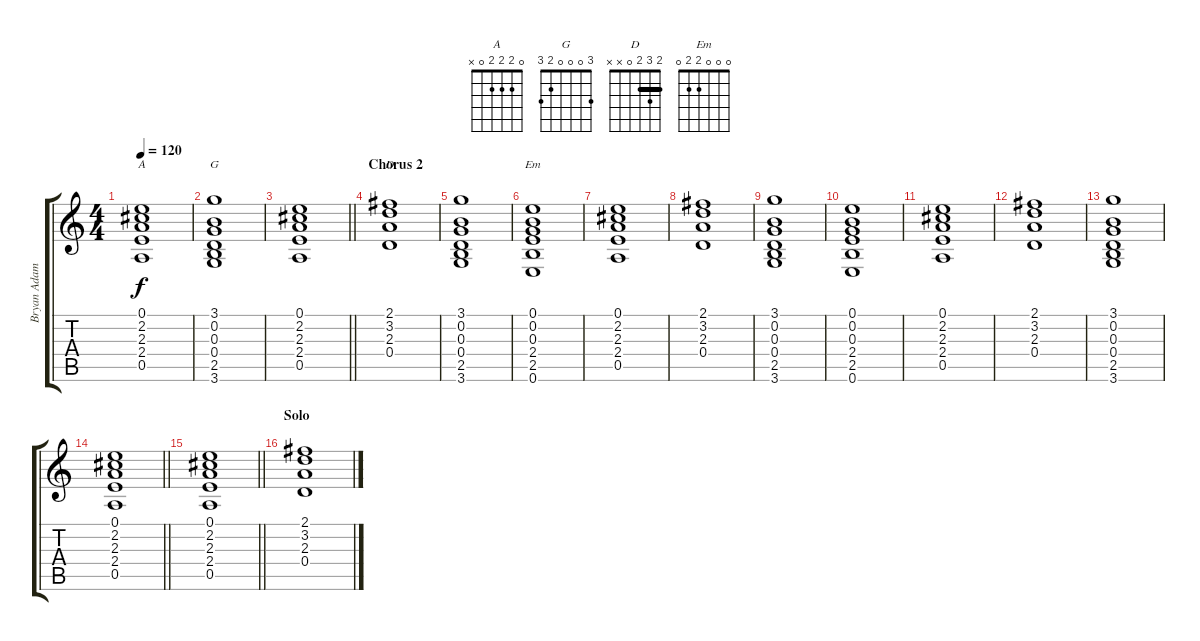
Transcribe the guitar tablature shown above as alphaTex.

\track ("Bryan Adams" "Bryan Adam") {instrument electricguitarclean}
\staff {score tabs}
\tuning (E4 B3 G3 D3 A2 E2) {hide}
\chord ("A" 0 2 2 2 0 x)
\chord ("G" 3 0 0 0 2 3)
\chord ("D" 2 3 2 0 x x) {barre 2}
\chord ("Em" 0 0 0 2 2 0)
\ts (4 4)
\tempo 120
\clef g2
\ks c
(0.1 2.2 2.3 2.4 0.5).1{ch "A" dy f} |
(3.1 0.2 0.3 0.4 2.5 3.6).1{ch "G"} |
\barLineRight lightlight
(0.1 2.2 2.3 2.4 0.5).1 |
\section ("" "Chorus 2")
(2.1 3.2 2.3 0.4).1{ch "D"} |
(3.1 0.2 0.3 0.4 2.5 3.6).1 |
(0.1 0.2 0.3 2.4 2.5 0.6).1{ch "Em"} |
(0.1 2.2 2.3 2.4 0.5).1 |
(2.1 3.2 2.3 0.4).1 |
(3.1 0.2 0.3 0.4 2.5 3.6).1 |
(0.1 0.2 0.3 2.4 2.5 0.6).1 |
(0.1 2.2 2.3 2.4 0.5).1 |
(2.1 3.2 2.3 0.4).1 |
(3.1 0.2 0.3 0.4 2.5 3.6).1 |
\barLineRight lightlight
(0.1 2.2 2.3 2.4 0.5).1 |
\barLineRight lightlight
(0.1 2.2 2.3 2.4 0.5).1 |
\section ("" "Solo")
(2.1 3.2 2.3 0.4).1
